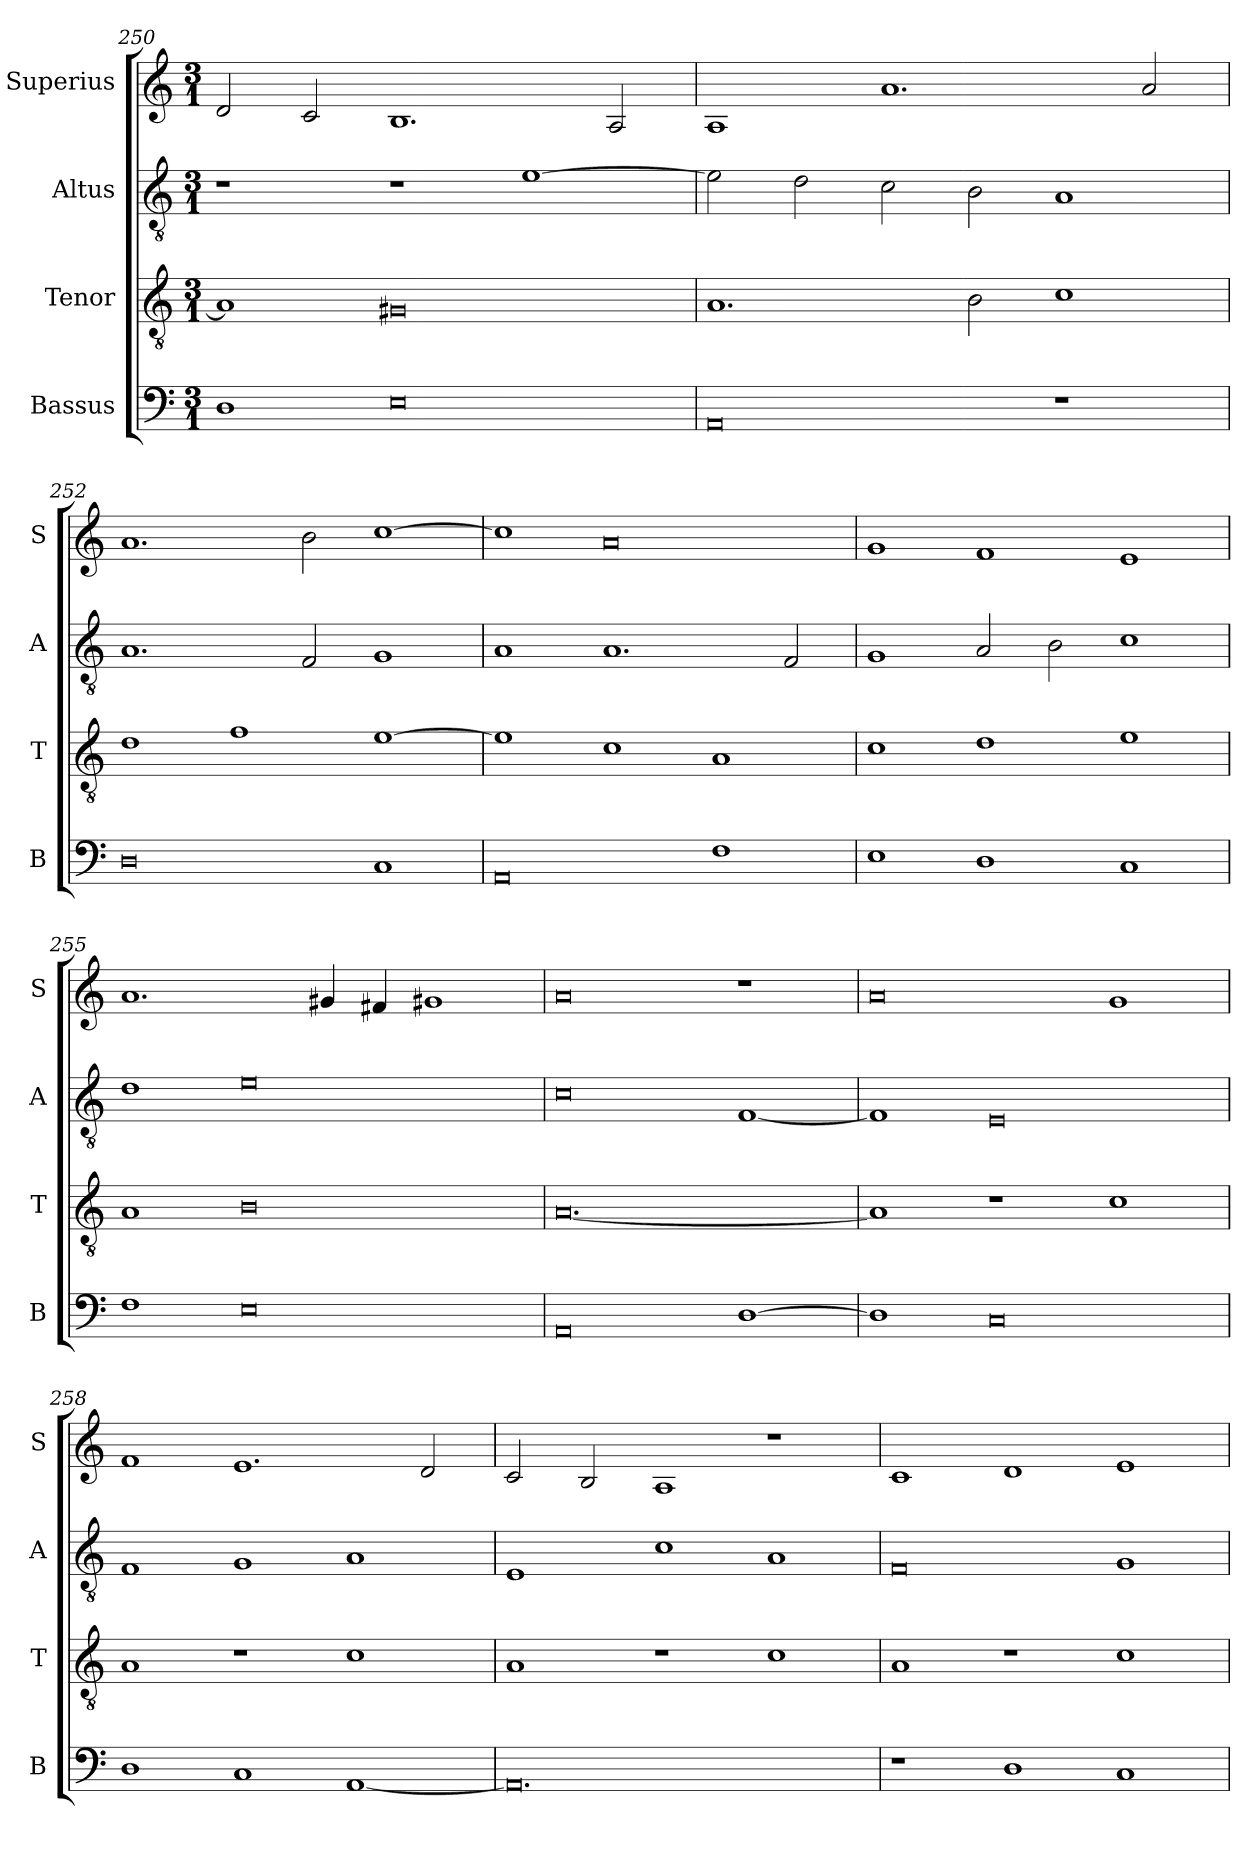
**kern	**kern	**kern	**kern
*part4	*part3	*part2	*part1
*staff4	*staff3	*staff2	*staff1
*I"Bassus	*I"Tenor	*I"Altus	*I"Superius
*I'B	*I'T	*I'A	*I'S
*clefF4	*clefGv2	*clefGv2	*clefG2
*k[]	*k[]	*k[]	*k[]
*M3/1	*M3/1	*M3/1	*M3/1
=250	=250	=250	=250
1D	1A]	1r	2d/
.	.	.	2c/
0E	0G#X	1r	1.B
.	.	[1e	.
.	.	.	2A/
=251	=251	=251	=251
0AA	1.A	2e\]	1A
.	.	2d\	.
.	.	2c\	1.a
.	2B\	2B\	.
1r	1c	1A	.
.	.	.	2a/
=252	=252	=252	=252
0D	1d	1.A	1.a
.	1f	.	.
.	.	2F/	2b\
1C	[1e	1G	[1cc
=253	=253	=253	=253
0AA	1e]	1A	1cc]
.	1c	1.A	0a
1F	1A	.	.
.	.	2F/	.
=254	=254	=254	=254
1E	1c	1G	1g
1D	1d	2A/	1f
.	.	2B\	.
1C	1e	1c	1e
=255	=255	=255	=255
1F	1A	1d	1.a
0E	0B	0e	.
.	.	.	4g#X/
.	.	.	4f#X/
.	.	.	1g#X
=256	=256	=256	=256
0AA	[0.A	0c	0a
[1D	.	[1F	1r
=257	=257	=257	=257
1D]	1A]	1F]	0a
0C	1r	0E	.
.	1c	.	1g
=258	=258	=258	=258
1D	1A	1F	1f
1C	1r	1G	1.e
[1AA	1c	1A	.
.	.	.	2d/
=259	=259	=259	=259
0.AA]	1A	1E	2c/
.	.	.	2B/
.	1r	1c	1A
.	1c	1A	1r
=260	=260	=260	=260
1r	1A	0F	1c
1D	1r	.	1d
1C	1c	1G	1e
=	=	=	=
*-	*-	*-	*-
